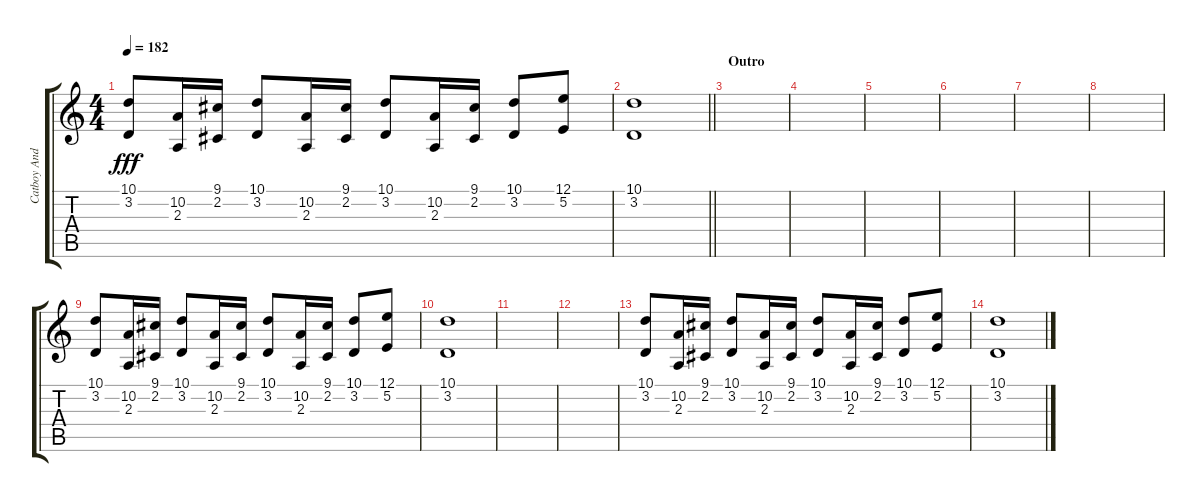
\track ("Catboy And The Robot" "Catboy And") {instrument trumpet}
\staff {score tabs}
\tuning (E4 B3 G3 D3 A2 E2) {hide}
\ts (4 4)
\tempo 182
\clef g2
\ks c
(10.1 3.2).8{dy fff} (10.2 2.3).16 (9.1 2.2).16 (10.1 3.2).8 (10.2 2.3).16 (9.1 2.2).16 (10.1 3.2).8 (10.2 2.3).16 (9.1 2.2).16 (10.1 3.2).8 (12.1 5.2).8 |
\barLineRight lightlight
(10.1 3.2).1 |
\section ("" "Outro")
|
|
|
|
|
|
(10.1 3.2).8 (10.2 2.3).16 (9.1 2.2).16 (10.1 3.2).8 (10.2 2.3).16 (9.1 2.2).16 (10.1 3.2).8 (10.2 2.3).16 (9.1 2.2).16 (10.1 3.2).8 (12.1 5.2).8 |
(10.1 3.2).1 |
|
|
(10.1 3.2).8 (10.2 2.3).16 (9.1 2.2).16 (10.1 3.2).8 (10.2 2.3).16 (9.1 2.2).16 (10.1 3.2).8 (10.2 2.3).16 (9.1 2.2).16 (10.1 3.2).8 (12.1 5.2).8 |
(10.1 3.2).1
